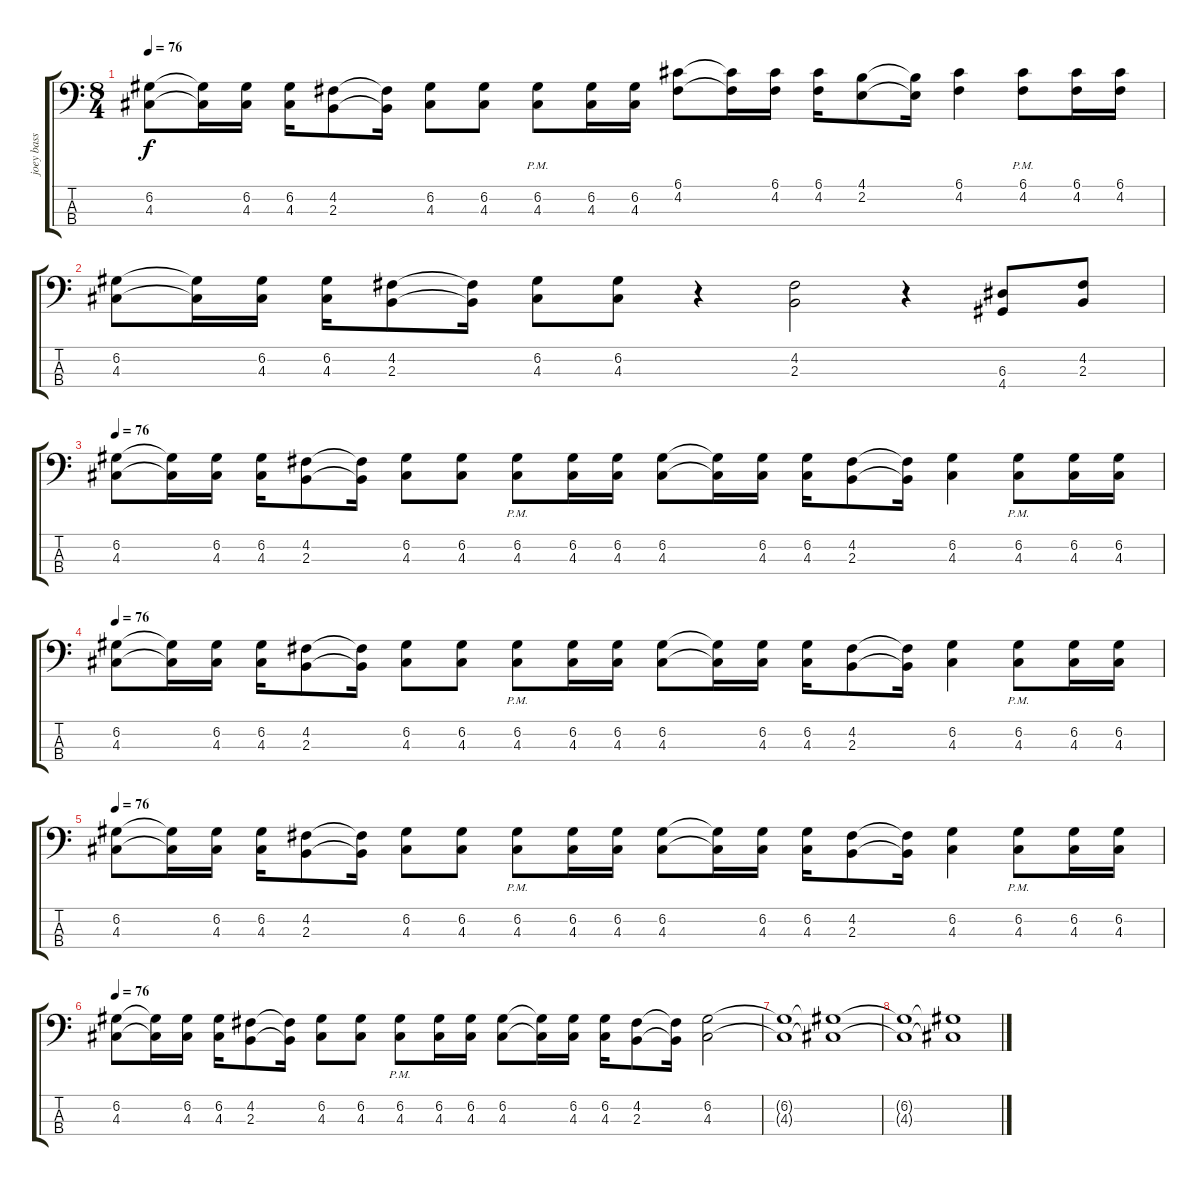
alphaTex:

\track ("joey bass" "joey bass") {instrument electricbasspick}
\staff {score tabs}
\tuning (G2 D2 A1 E1) {hide}
\ts (8 4)
\tempo 76
\clef f4
\ks c
(6.2 4.3).8{dy f} (6.2{t} 4.3{t}).16 (6.2 4.3).16 (6.2 4.3).16 (4.2 2.3).8 (4.2{t} 2.3{t}).16 (6.2 4.3).8 (6.2 4.3).8 (6.2{pm} 4.3{pm}).8 (6.2 4.3).16 (6.2 4.3).16 (6.1 4.2).8 (6.1{t} 4.2{t}).16 (6.1 4.2).16 (6.1 4.2).16 (4.1 2.2).8 (4.1{t} 2.2{t}).16 (6.1 4.2).4 (6.1{pm} 4.2{pm}).8 (6.1 4.2).16 (6.1 4.2).16 |
(6.2 4.3).8 (6.2{t} 4.3{t}).16 (6.2 4.3).16 (6.2 4.3).16 (4.2 2.3).8 (4.2{t} 2.3{t}).16 (6.2 4.3).8 (6.2 4.3).8 r.4 (4.2 2.3).2 r.4 (6.3 4.4).8 (4.2 2.3).8 |
\tempo 76
(6.2 4.3).8 (6.2{t} 4.3{t}).16 (6.2 4.3).16 (6.2 4.3).16 (4.2 2.3).8 (4.2{t} 2.3{t}).16 (6.2 4.3).8 (6.2 4.3).8 (6.2{pm} 4.3{pm}).8 (6.2 4.3).16 (6.2 4.3).16 (6.2 4.3).8 (6.2{t} 4.3{t}).16 (6.2 4.3).16 (6.2 4.3).16 (4.2 2.3).8 (4.2{t} 2.3{t}).16 (6.2 4.3).4 (6.2{pm} 4.3{pm}).8 (6.2 4.3).16 (6.2 4.3).16 |
\tempo 76
(6.2 4.3).8 (6.2{t} 4.3{t}).16 (6.2 4.3).16 (6.2 4.3).16 (4.2 2.3).8 (4.2{t} 2.3{t}).16 (6.2 4.3).8 (6.2 4.3).8 (6.2{pm} 4.3{pm}).8 (6.2 4.3).16 (6.2 4.3).16 (6.2 4.3).8 (6.2{t} 4.3{t}).16 (6.2 4.3).16 (6.2 4.3).16 (4.2 2.3).8 (4.2{t} 2.3{t}).16 (6.2 4.3).4 (6.2{pm} 4.3{pm}).8 (6.2 4.3).16 (6.2 4.3).16 |
\tempo 76
(6.2 4.3).8 (6.2{t} 4.3{t}).16 (6.2 4.3).16 (6.2 4.3).16 (4.2 2.3).8 (4.2{t} 2.3{t}).16 (6.2 4.3).8 (6.2 4.3).8 (6.2{pm} 4.3{pm}).8 (6.2 4.3).16 (6.2 4.3).16 (6.2 4.3).8 (6.2{t} 4.3{t}).16 (6.2 4.3).16 (6.2 4.3).16 (4.2 2.3).8 (4.2{t} 2.3{t}).16 (6.2 4.3).4 (6.2{pm} 4.3{pm}).8 (6.2 4.3).16 (6.2 4.3).16 |
\tempo 76
(6.2 4.3).8 (6.2{t} 4.3{t}).16 (6.2 4.3).16 (6.2 4.3).16 (4.2 2.3).8 (4.2{t} 2.3{t}).16 (6.2 4.3).8 (6.2 4.3).8 (6.2{pm} 4.3{pm}).8 (6.2 4.3).16 (6.2 4.3).16 (6.2 4.3).8 (6.2{t} 4.3{t}).16 (6.2 4.3).16 (6.2 4.3).16 (4.2 2.3).8 (4.2{t} 2.3{t}).16 (6.2 4.3).2 |
(6.2{t} 4.3{t}).1 (6.2{t} 4.3{t}).1 |
(6.2{t} 4.3{t}).1 (6.2{t} 4.3{t}).1
